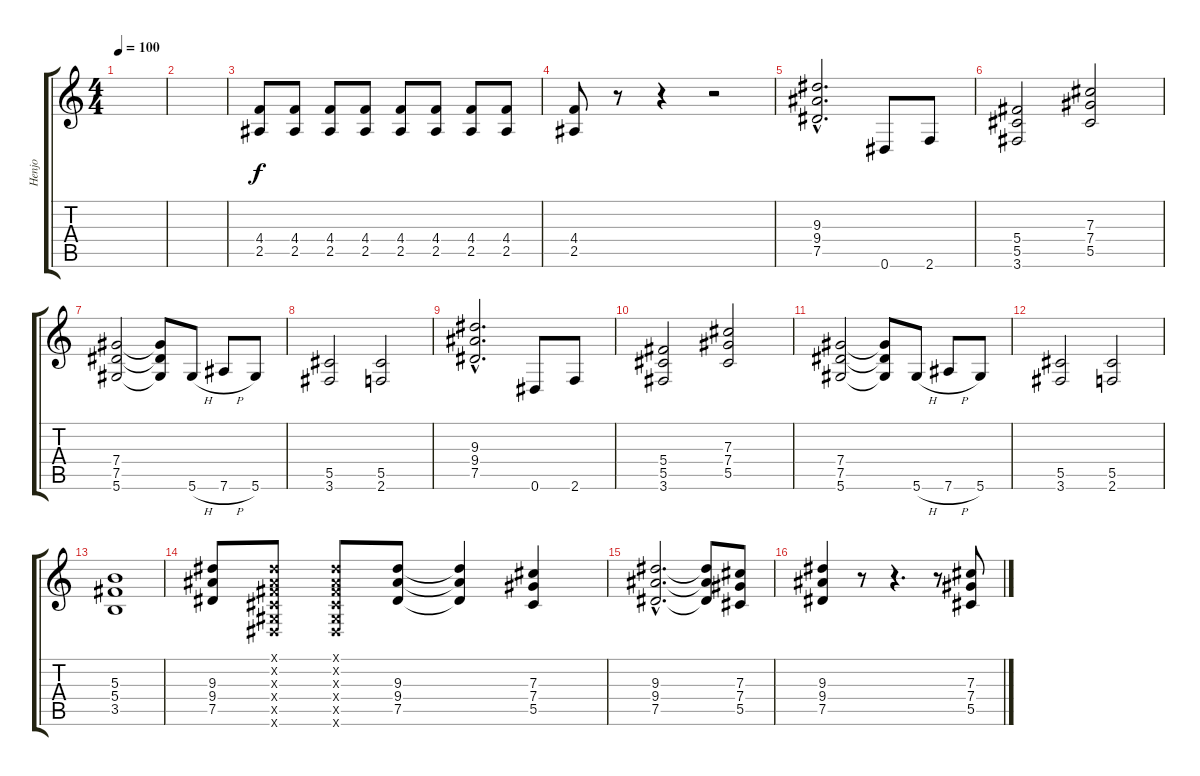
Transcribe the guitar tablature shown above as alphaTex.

\track ("Henjo" "Henjo") {instrument distortionguitar}
\staff {score tabs}
\tuning (Eb4 Bb3 Gb3 Db3 Ab2 Eb2) {hide}
\ts (4 4)
\tempo 100
\clef g2
\ks c
|
|
(4.4 2.5).8 (4.4 2.5).8 (4.4 2.5).8 (4.4 2.5).8 (4.4 2.5).8 (4.4 2.5).8 (4.4 2.5).8 (4.4 2.5).8 |
(4.4 2.5).8 r.8 r.4 r.2 |
(9.3{hac} 9.4{hac} 7.5{hac}).2{d} 0.6.8 2.6.8 |
(5.4 5.5 3.6).2 (7.3 7.4 5.5).2 |
(7.4 7.5 5.6).2 (7.4{t} 7.5{t} 5.6{t}).8 5.6{h}.8 7.6{h}.8 5.6.8 |
(5.5 3.6).2 (5.5 2.6).2 |
(9.3{hac} 9.4{hac} 7.5{hac}).2{d} 0.6.8 2.6.8 |
(5.4 5.5 3.6).2 (7.3 7.4 5.5).2 |
(7.4 7.5 5.6).2 (7.4{t} 7.5{t} 5.6{t}).8 5.6{h}.8 7.6{h}.8 5.6.8 |
(5.5 3.6).2 (5.5 2.6).2 |
(5.3 5.4 3.5).1 |
(9.3 9.4 7.5).8 (0.1{x} 0.2{x} 0.3{x} 0.4{x} 0.5{x} 0.6{x}).8 (0.1{x} 0.2{x} 0.3{x} 0.4{x} 0.5{x} 0.6{x}).8 (9.3 9.4 7.5).8 (9.3{t} 9.4{t} 7.5{t}).4 (7.3 7.4 5.5).4 |
(9.3{hac} 9.4 7.5{hac}).2{d} (9.3{t} 9.4{t} 7.5{t}).8 (7.3 7.4 5.5).8 |
(9.3 9.4 7.5).4 r.8 r.4{d} r.8 (7.3 7.4 5.5).8
